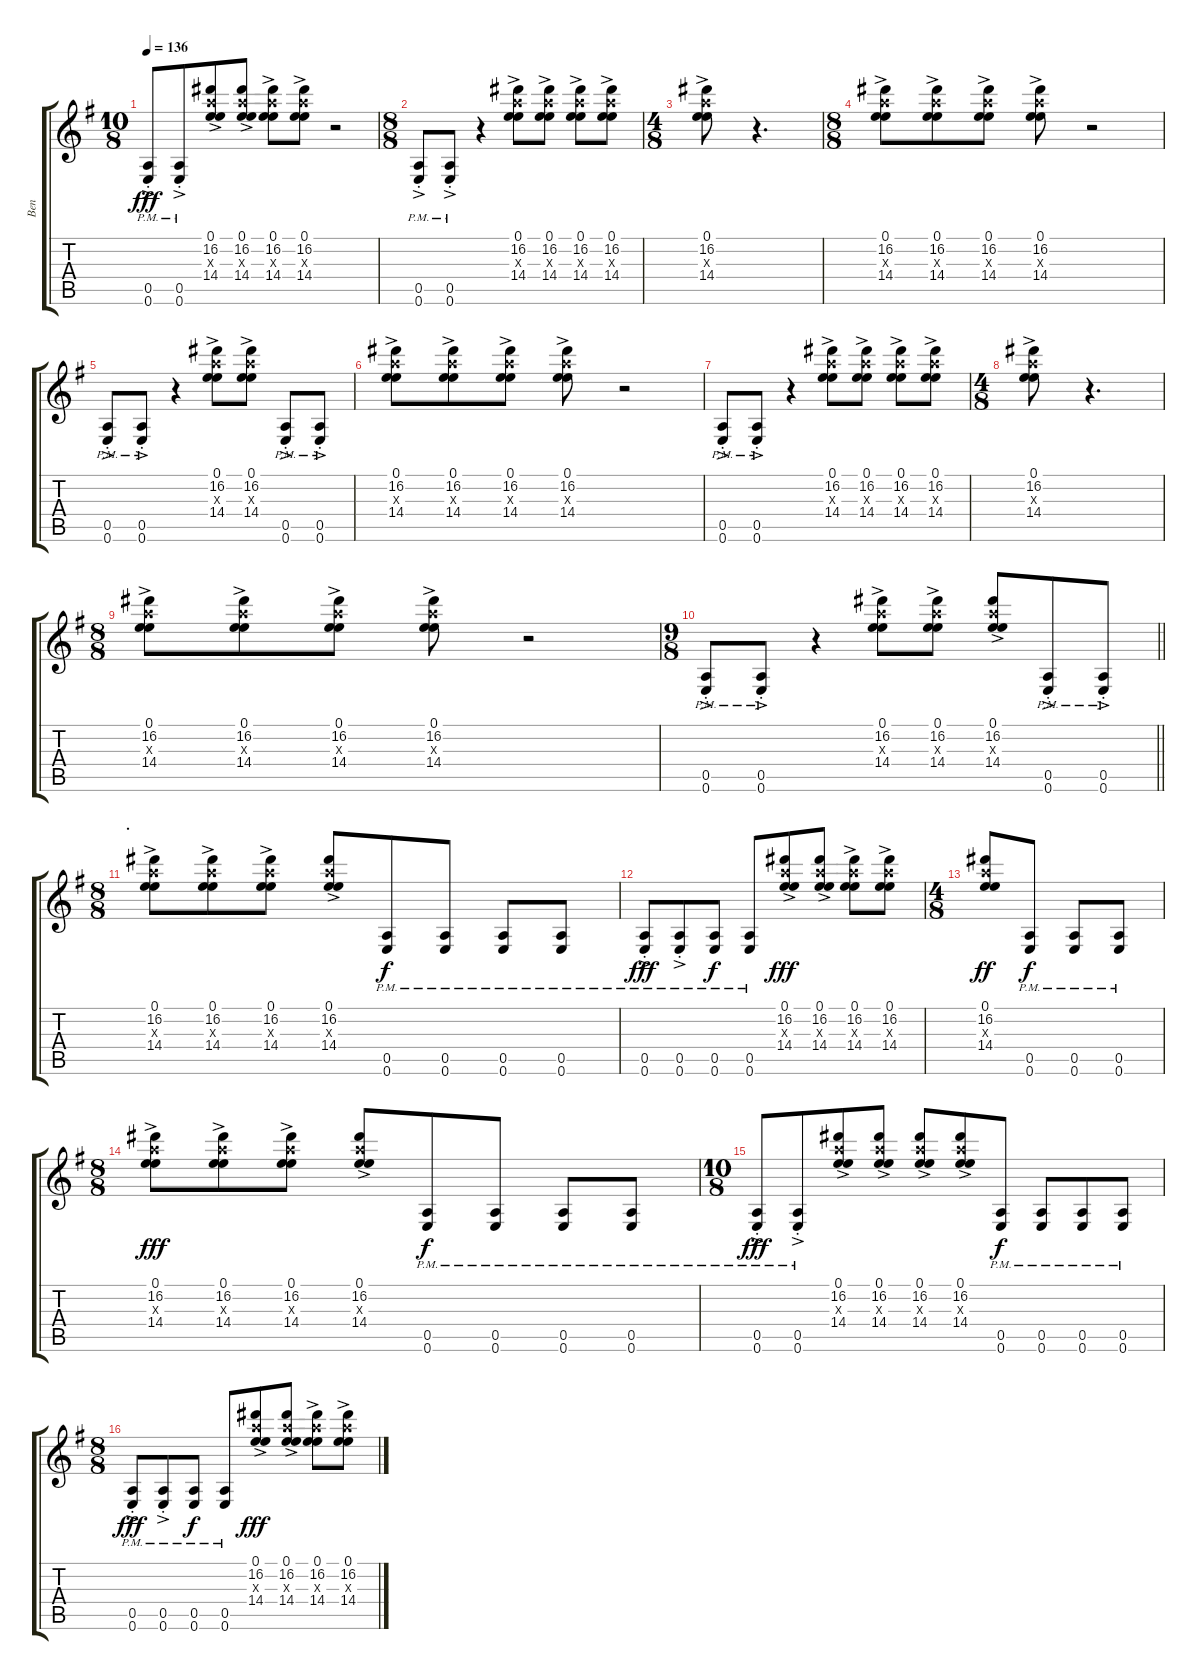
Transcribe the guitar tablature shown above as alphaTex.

\track ("Ben" "Ben") {instrument distortionguitar}
\staff {score tabs}
\tuning (E4 B3 G3 D3 A2 E2) {hide}
\ts (10 8)
\tempo 136
\clef g2
\ks g
(0.5{ac pm st} 0.6{ac pm st}).8{dy fff} (0.5{ac pm st} 0.6{ac pm st}).8 (0.1{ac} 16.2{ac} 14.3{ac x} 14.4{ac}).8 (0.1{ac} 16.2{ac} 14.3{ac x} 14.4{ac}).8 (0.1{ac} 16.2{ac} 14.3{ac x} 14.4{ac}).8 (0.1{ac} 16.2{ac} 14.3{ac x} 14.4{ac}).8 r.2 |
\ts (8 8)
(0.5{ac pm st} 0.6{ac pm st}).8 (0.5{ac pm st} 0.6{ac pm st}).8 r.4 (0.1{ac} 16.2{ac} 14.3{ac x} 14.4{ac}).8 (0.1{ac} 16.2{ac} 14.3{ac x} 14.4{ac}).8 (0.1{ac} 16.2{ac} 14.3{ac x} 14.4{ac}).8 (0.1{ac} 16.2{ac} 14.3{ac x} 14.4{ac}).8 |
\ts (4 8)
(0.1{ac} 16.2{ac} 14.3{ac x} 14.4{ac}).8 r.4{d} |
\ts (8 8)
(0.1{ac} 16.2{ac} 14.3{ac x} 14.4{ac}).8 (0.1{ac} 16.2{ac} 14.3{ac x} 14.4{ac}).8 (0.1{ac} 16.2{ac} 14.3{ac x} 14.4{ac}).8 (0.1{ac} 16.2{ac} 14.3{ac x} 14.4{ac}).8 r.2 |
(0.5{ac pm st} 0.6{ac pm st}).8 (0.5{ac pm st} 0.6{ac pm st}).8 r.4 (0.1{ac} 16.2{ac} 14.3{ac x} 14.4{ac}).8 (0.1{ac} 16.2{ac} 14.3{ac x} 14.4{ac}).8 (0.5{ac pm st} 0.6{ac pm st}).8 (0.5{ac pm st} 0.6{ac pm st}).8 |
(0.1{ac} 16.2{ac} 14.3{ac x} 14.4{ac}).8 (0.1{ac} 16.2{ac} 14.3{ac x} 14.4{ac}).8 (0.1{ac} 16.2{ac} 14.3{ac x} 14.4{ac}).8 (0.1{ac} 16.2{ac} 14.3{ac x} 14.4{ac}).8 r.2 |
(0.5{ac pm st} 0.6{ac pm st}).8 (0.5{ac pm st} 0.6{ac pm st}).8 r.4 (0.1{ac} 16.2{ac} 14.3{ac x} 14.4{ac}).8 (0.1{ac} 16.2{ac} 14.3{ac x} 14.4{ac}).8 (0.1{ac} 16.2{ac} 14.3{ac x} 14.4{ac}).8 (0.1{ac} 16.2{ac} 14.3{ac x} 14.4{ac}).8 |
\ts (4 8)
(0.1{ac} 16.2{ac} 14.3{ac x} 14.4{ac}).8 r.4{d} |
\ts (8 8)
(0.1{ac} 16.2{ac} 14.3{ac x} 14.4{ac}).8 (0.1{ac} 16.2{ac} 14.3{ac x} 14.4{ac}).8 (0.1{ac} 16.2{ac} 14.3{ac x} 14.4{ac}).8 (0.1{ac} 16.2{ac} 14.3{ac x} 14.4{ac}).8 r.2 |
\ts (9 8)
\barLineRight lightlight
(0.5{ac pm st} 0.6{ac pm st}).8 (0.5{ac pm st} 0.6{ac pm st}).8 r.4 (0.1{ac} 16.2{ac} 14.3{ac x} 14.4{ac}).8 (0.1{ac} 16.2{ac} 14.3{ac x} 14.4{ac}).8 (0.1{ac} 16.2{ac} 14.3{ac x} 14.4{ac}).8 (0.5{ac pm st} 0.6{ac pm st}).8 (0.5{ac pm st} 0.6{ac pm st}).8 |
\ts (8 8)
\section ("" ".")
(0.1{ac} 16.2{ac} 14.3{ac x} 14.4{ac}).8 (0.1{ac} 16.2{ac} 14.3{ac x} 14.4{ac}).8 (0.1{ac} 16.2{ac} 14.3{ac x} 14.4{ac}).8 (0.1{ac} 16.2{ac} 14.3{ac x} 14.4{ac}).8 (0.5{pm} 0.6{pm}).8{dy f} (0.5{pm} 0.6{pm}).8 (0.5{pm} 0.6{pm}).8 (0.5{pm} 0.6{pm}).8 |
(0.5{ac pm st} 0.6{ac pm st}).8{dy fff} (0.5{ac pm st} 0.6{ac pm st}).8 (0.5{pm} 0.6{pm}).8{dy f} (0.5{pm} 0.6{pm}).8 (0.1{ac} 16.2{ac} 14.3{ac x} 14.4{ac}).8{dy fff} (0.1{ac} 16.2{ac} 14.3{ac x} 14.4{ac}).8 (0.1{ac} 16.2{ac} 14.3{ac x} 14.4{ac}).8 (0.1{ac} 16.2{ac} 14.3{ac x} 14.4{ac}).8 |
\ts (4 8)
(0.1 16.2 14.3{x} 14.4).8{dy ff} (0.5{pm} 0.6{pm}).8{dy f} (0.5{pm} 0.6{pm}).8 (0.5{pm} 0.6{pm}).8 |
\ts (8 8)
(0.1{ac} 16.2{ac} 14.3{ac x} 14.4{ac}).8{dy fff} (0.1{ac} 16.2{ac} 14.3{ac x} 14.4{ac}).8 (0.1{ac} 16.2{ac} 14.3{ac x} 14.4{ac}).8 (0.1{ac} 16.2{ac} 14.3{ac x} 14.4{ac}).8 (0.5{pm} 0.6{pm}).8{dy f} (0.5{pm} 0.6{pm}).8 (0.5{pm} 0.6{pm}).8 (0.5{pm} 0.6{pm}).8 |
\ts (10 8)
(0.5{ac pm st} 0.6{ac pm st}).8{dy fff} (0.5{ac pm st} 0.6{ac pm st}).8 (0.1{ac} 16.2{ac} 14.3{ac x} 14.4{ac}).8 (0.1{ac} 16.2{ac} 14.3{ac x} 14.4{ac}).8 (0.1{ac} 16.2{ac} 14.3{ac x} 14.4{ac}).8 (0.1{ac} 16.2{ac} 14.3{ac x} 14.4{ac}).8 (0.5{pm} 0.6{pm}).8{dy f} (0.5{pm} 0.6{pm}).8 (0.5{pm} 0.6{pm}).8 (0.5{pm} 0.6{pm}).8 |
\ts (8 8)
(0.5{ac pm st} 0.6{ac pm st}).8{dy fff} (0.5{ac pm st} 0.6{ac pm st}).8 (0.5{pm} 0.6{pm}).8{dy f} (0.5{pm} 0.6{pm}).8 (0.1{ac} 16.2{ac} 14.3{ac x} 14.4{ac}).8{dy fff} (0.1{ac} 16.2{ac} 14.3{ac x} 14.4{ac}).8 (0.1{ac} 16.2{ac} 14.3{ac x} 14.4{ac}).8 (0.1{ac} 16.2{ac} 14.3{ac x} 14.4{ac}).8
